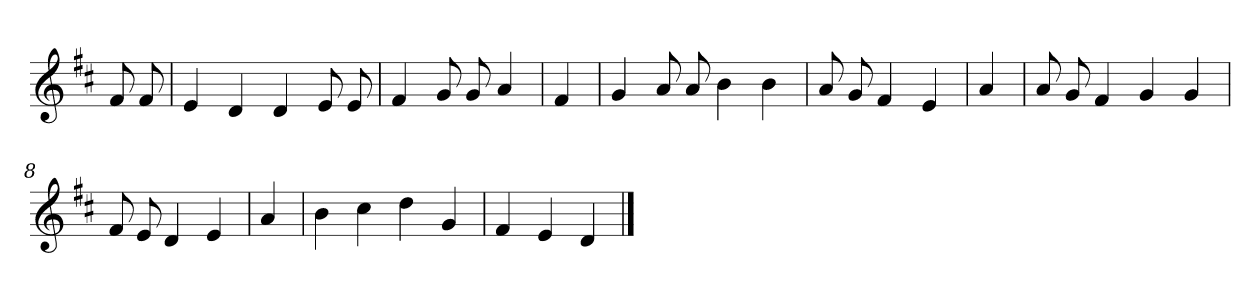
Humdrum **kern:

**kern
*part1
*staff1
*clefG2
*k[f#c#]
*D:
=
8f#
8f#
=1
4e
4d
4d
8e
8e
=2
4f#
8g
8g
4a
=3
4f#
=4
4g
8a
8a
4b
4b
=5
8a
8g
4f#
4e
=6
4a
=7
8a
8g
4f#
4g
4g
=8
8f#
8e
4d
4e
=9
4a
=10
4b
4cc#
4dd
4g
=11
4f#
4e
4d
==
*-
